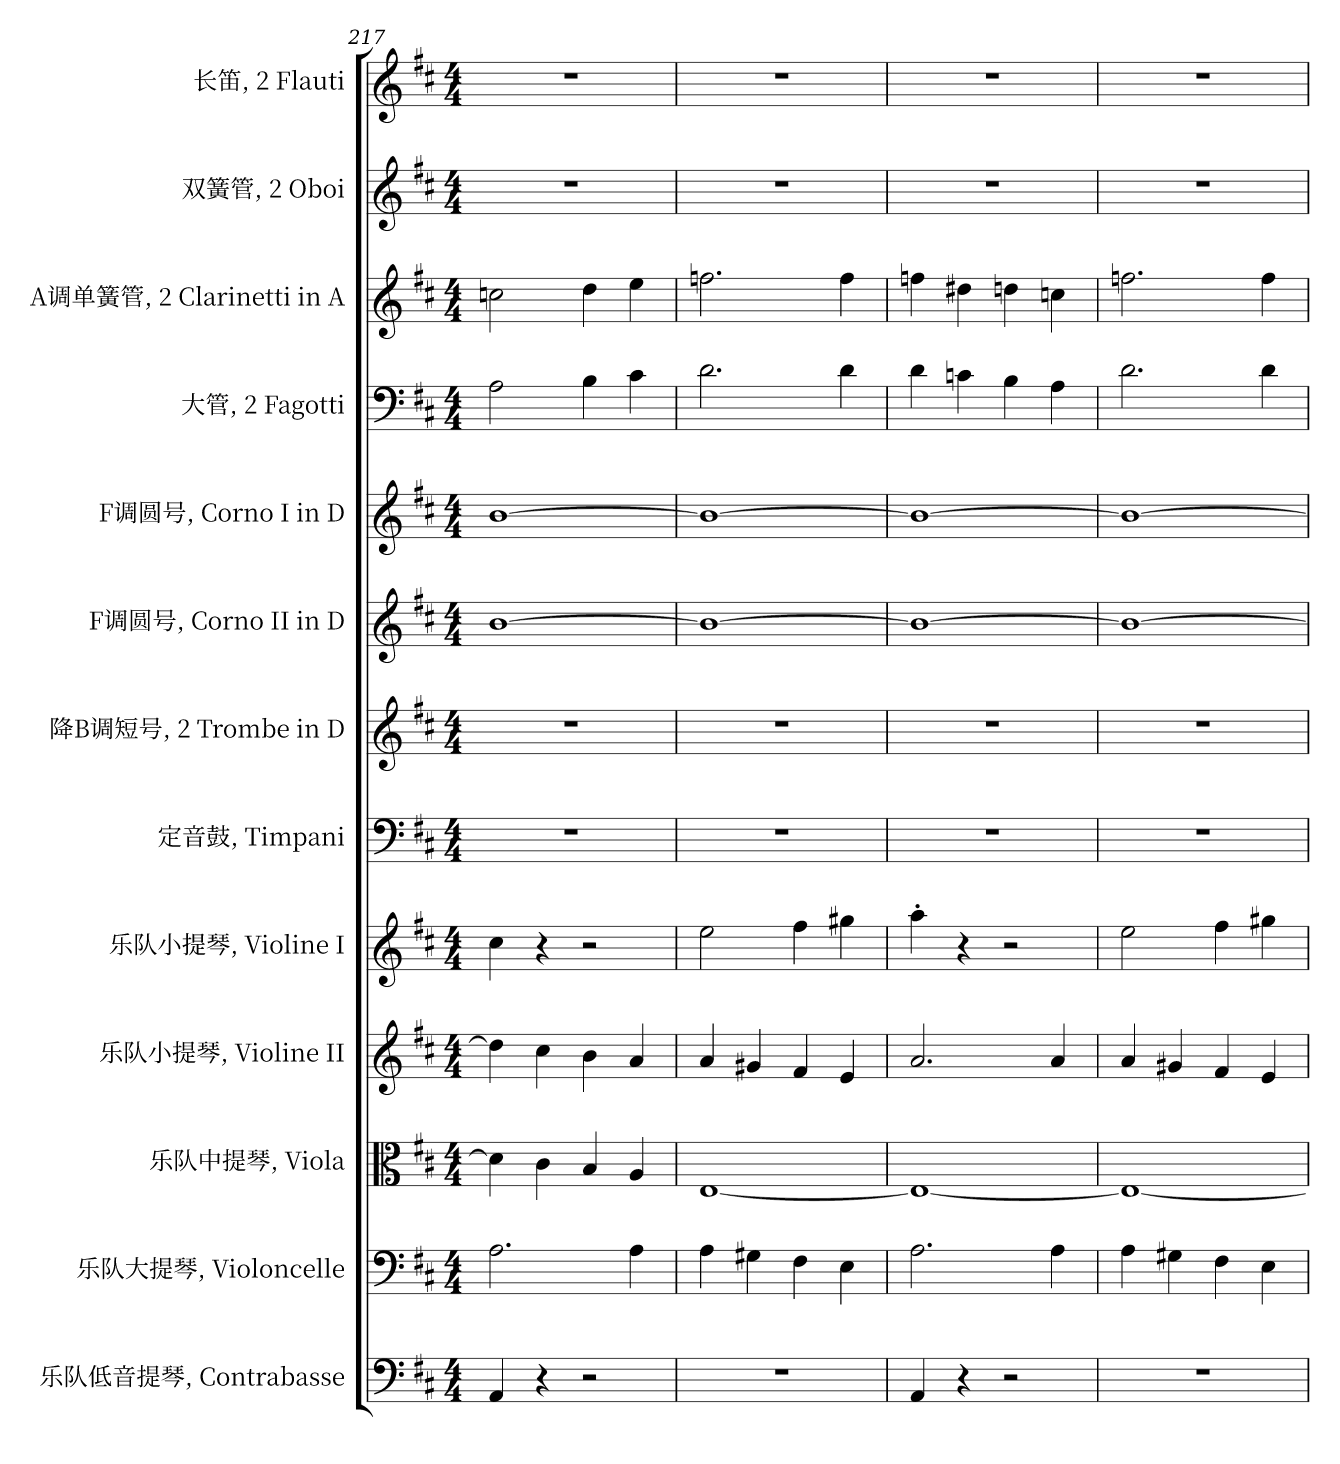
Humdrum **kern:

**kern	**kern	**kern	**kern	**kern	**kern	**kern	**kern	**kern	**kern	**kern	**kern	**kern
*part13	*part12	*part11	*part10	*part9	*part8	*part7	*part6	*part5	*part4	*part3	*part2	*part1
*staff13	*staff12	*staff11	*staff10	*staff9	*staff8	*staff7	*staff6	*staff5	*staff4	*staff3	*staff2	*staff1
*I"乐队低音提琴, Contrabasse	*I"乐队大提琴, Violoncelle	*I"乐队中提琴, Viola	*I"乐队小提琴, Violine II	*I"乐队小提琴, Violine I	*I"定音鼓, Timpani	*I"降B调短号, 2 Trombe in D	*I"F调圆号, Corno II in D	*I"F调圆号, Corno I in D	*I"大管, 2 Fagotti	*I"A调单簧管, 2 Clarinetti in A	*I"双簧管, 2 Oboi	*I"长笛, 2 Flauti
*I'Cbs.	*	*	*	*	*I'Timp.	*	*	*	*	*I'A Cl.	*I'Ob.	*I'Fl.
*clefF4	*clefF4	*clefC3	*clefG2	*clefG2	*clefF4	*clefG2	*clefG2	*clefG2	*clefF4	*clefG2	*clefG2	*clefG2
*ITrd7c12	*	*	*	*	*	*ITrd1c2	*ITrd4c7	*ITrd4c7	*	*ITrd2c3	*	*
*k[f#c#]	*k[f#c#]	*k[f#c#]	*k[f#c#]	*k[f#c#]	*k[f#c#]	*k[]	*k[f#]	*k[f#]	*k[f#c#]	*k[f#c#g#d#a#]	*k[f#c#]	*k[f#c#]
*M4/4	*M4/4	*M4/4	*M4/4	*M4/4	*M4/4	*M4/4	*M4/4	*M4/4	*M4/4	*M4/4	*M4/4	*M4/4
*MM268	*MM268	*MM268	*MM268	*MM268	*MM268	*MM268	*MM268	*MM268	*MM268	*MM268	*MM268	*MM268
=217	=217	=217	=217	=217	=217	=217	=217	=217	=217	=217	=217	=217
4AAA/	2.A\	4d\]	4dd\]	4cc#\	1r	1r	[1e	[1e	2A\	2an\	1r	1r
4r	.	4c#\	4cc#\	4r	.	.	.	.	.	.	.	.
2r	.	4B/	4b\	2r	.	.	.	.	4B\	4b\	.	.
.	4A\	4A/	4a/	.	.	.	.	.	4c#\	4cc#\	.	.
=218	=218	=218	=218	=218	=218	=218	=218	=218	=218	=218	=218	=218
*	*	*	*	*	*	*	*	*	*	*	*	*MM268
1r	4A\	[1E	4a/	2ee\	1r	1r	1e_	1e_	2.d\	2.ddn\	1r	1r
.	4G#X\	.	4g#X/	.	.	.	.	.	.	.	.	.
.	4F#\	.	4f#/	4ff#\	.	.	.	.	.	.	.	.
.	4E\	.	4e/	4gg#X\	.	.	.	.	4d\	4dd\	.	.
=219	=219	=219	=219	=219	=219	=219	=219	=219	=219	=219	=219	=219
*	*	*	*	*	*	*	*	*	*	*	*	*MM268
4AAA/	2.A\	1E_	2.a/	4aa'\	1r	1r	1e_	1e_	4d\	4ddn\	1r	1r
4r	.	.	.	4r	.	.	.	.	4cn\	4b#X\	.	.
2r	.	.	.	2r	.	.	.	.	4B\	4bn\	.	.
.	4A\	.	4a/	.	.	.	.	.	4A\	4an\	.	.
=220	=220	=220	=220	=220	=220	=220	=220	=220	=220	=220	=220	=220
*	*	*	*	*	*	*	*	*	*	*	*	*MM270
1r	4A\	1E_	4a/	2ee\	1r	1r	1e_	1e_	2.d\	2.ddn\	1r	1r
.	4G#X\	.	4g#X/	.	.	.	.	.	.	.	.	.
.	4F#\	.	4f#/	4ff#\	.	.	.	.	.	.	.	.
.	4E\	.	4e/	4gg#X\	.	.	.	.	4d\	4dd\	.	.
=	=	=	=	=	=	=	=	=	=	=	=	=
*-	*-	*-	*-	*-	*-	*-	*-	*-	*-	*-	*-	*-
